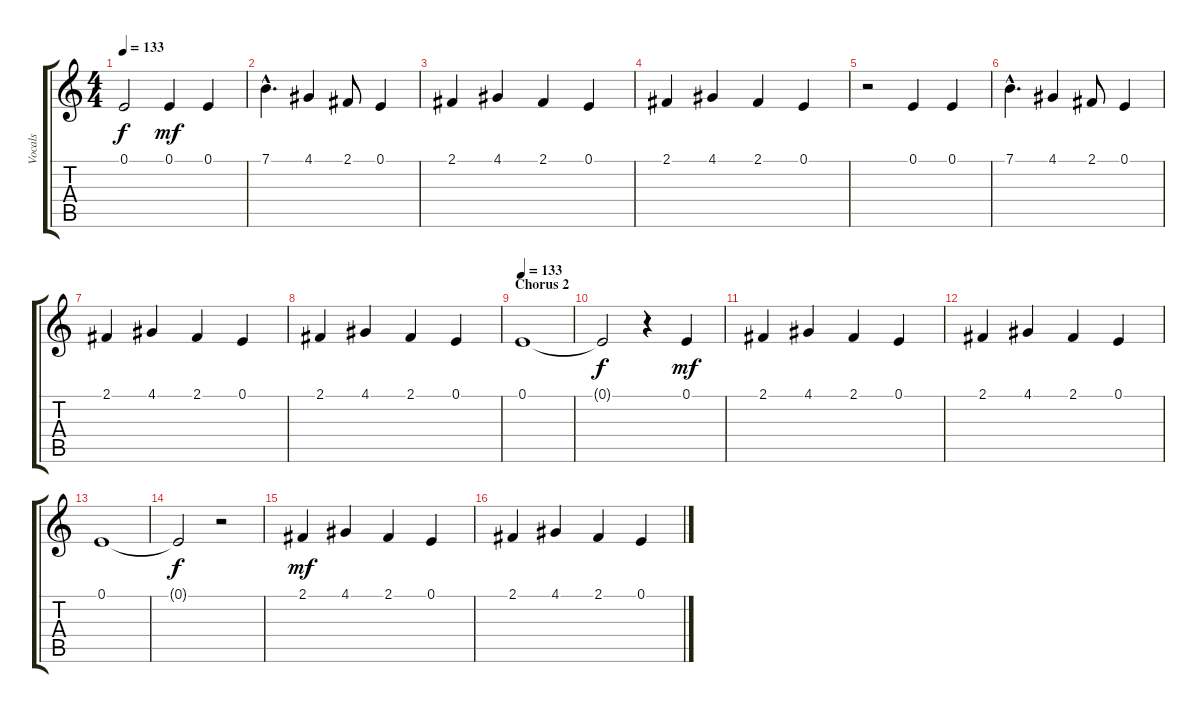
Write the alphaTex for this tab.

\track ("Vocals" "Vocals") {instrument brightacousticpiano}
\staff {score tabs}
\tuning (E4 B3 G3 D3 A2 E2) {hide}
\ts (4 4)
\tempo 133
\clef g2
\ks c
0.1{t}.2{dy f} 0.1.4{dy mf} 0.1.4 |
7.1{hac}.4{d} 4.1.4 2.1.8 0.1.4 |
2.1.4 4.1.4 2.1.4 0.1.4 |
2.1.4 4.1.4 2.1.4 0.1.4 |
r.2 0.1.4 0.1.4 |
7.1{hac}.4{d} 4.1.4 2.1.8 0.1.4 |
2.1.4 4.1.4 2.1.4 0.1.4 |
2.1.4 4.1.4 2.1.4 0.1.4 |
\section ("" "Chorus 2")
\tempo 133
0.1.1 |
0.1{t}.2{dy f} r.4 0.1.4{dy mf} |
2.1.4 4.1.4 2.1.4 0.1.4 |
2.1.4 4.1.4 2.1.4 0.1.4 |
0.1.1 |
0.1{t}.2{dy f} r.2 |
2.1.4{dy mf} 4.1.4 2.1.4 0.1.4 |
2.1.4 4.1.4 2.1.4 0.1.4
